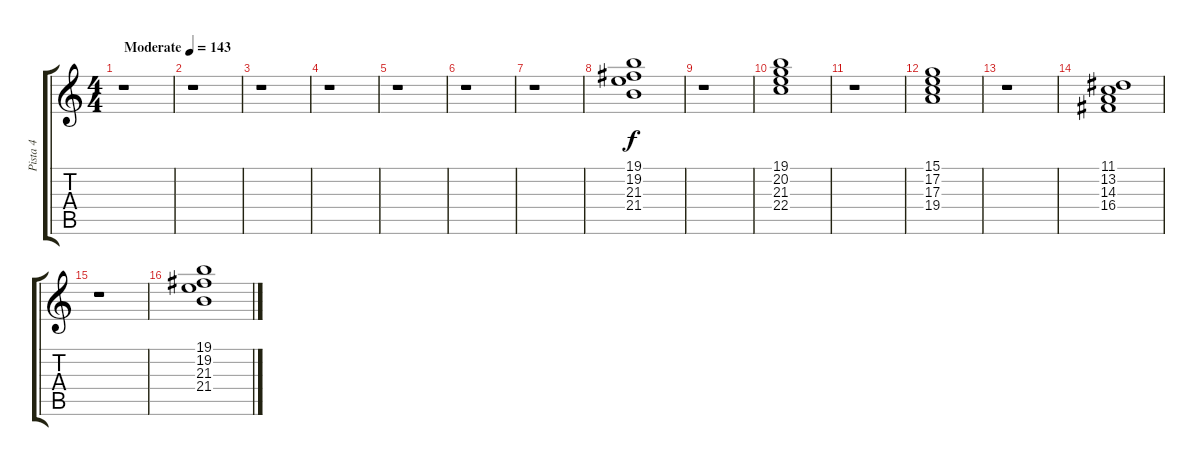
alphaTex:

\track ("Pista 4" "Pista 4") {instrument stringensemble1}
\staff {score tabs}
\tuning (E4 B3 G3 D3 A2 E2) {hide}
\ts (4 4)
\tempo (143 "Moderate")
\clef g2
\ks c
r.1{dy f instrument stringensemble1} |
r.1 |
r.1 |
r.1 |
r.1 |
r.1 |
r.1 |
(19.1 19.2 21.3 21.4).1 |
r.1 |
(19.1 20.2 21.3 22.4).1 |
r.1 |
(15.1 17.2 17.3 19.4).1 |
r.1 |
(11.1 13.2 14.3 16.4).1 |
r.1 |
(19.1 19.2 21.3 21.4).1
